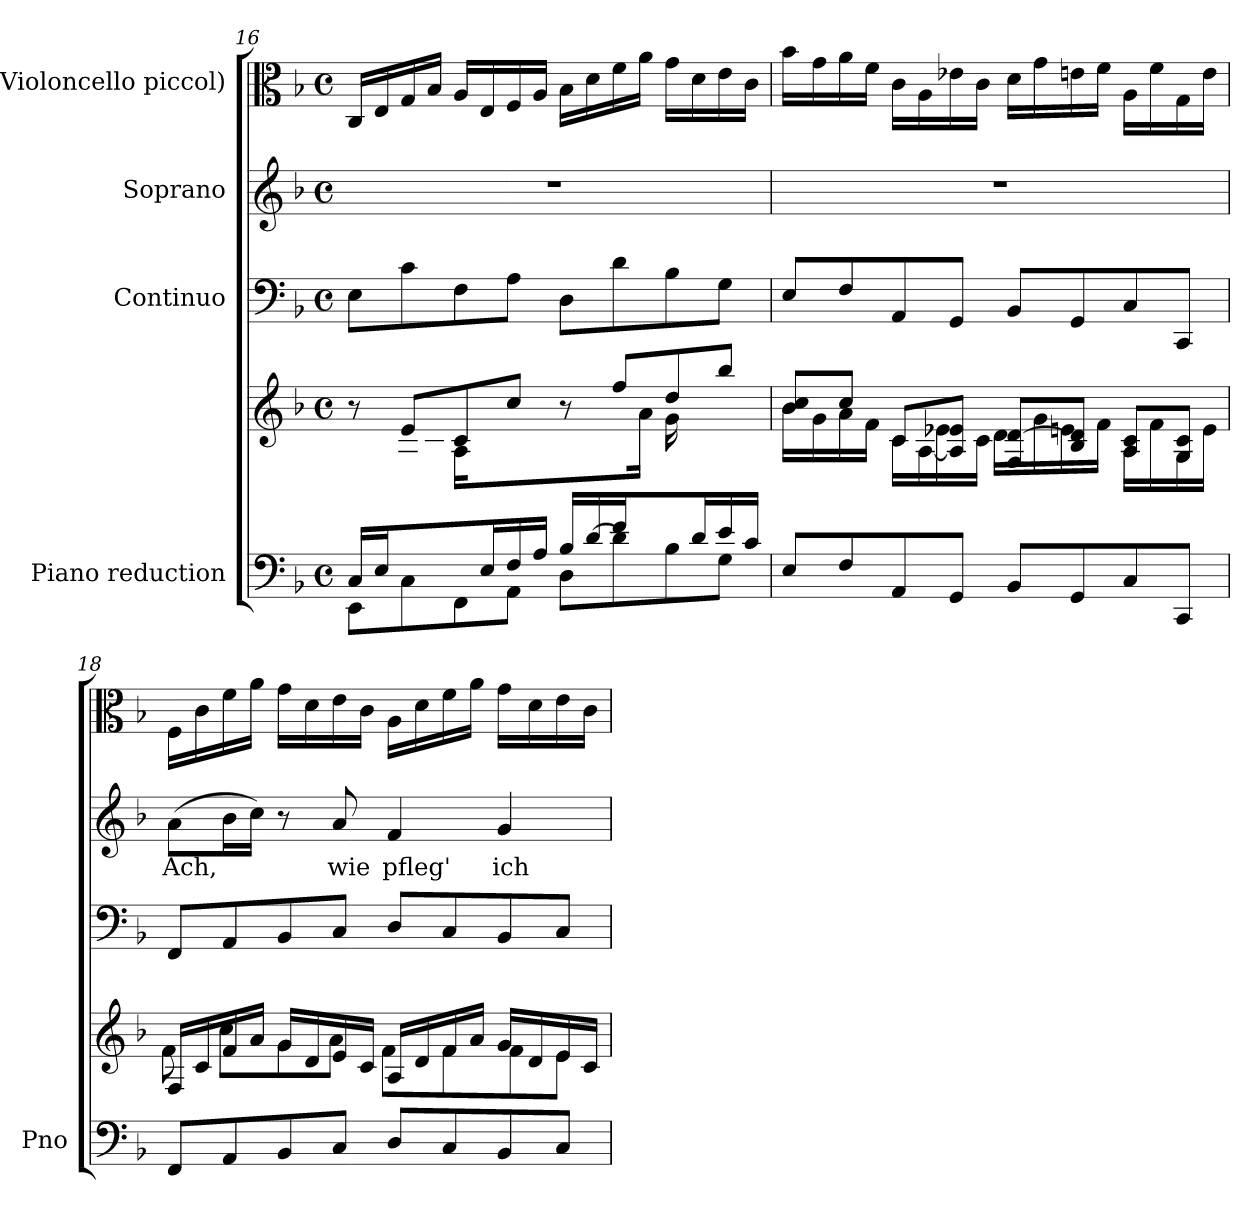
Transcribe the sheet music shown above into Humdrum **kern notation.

**kern	**kern	**kern	**kern	**text	**kern
*part4	*part4	*part3	*part2	*part2	*part1
*staff5	*staff4	*staff3	*staff2	*staff2	*staff1
*I"Piano reduction	*	*I"Continuo	*I"Soprano	*	*I"(Violoncello piccol)
*I'Pno	*	*	*	*	*
*clefF4	*clefG2	*clefF4	*clefG2	*	*clefC3
*k[b-]	*k[b-]	*k[b-]	*k[b-]	*	*k[b-]
*M4/4	*M4/4	*M4/4	*M4/4	*	*M4/4
*met(c)	*met(c)	*met(c)	*met(c)	*	*met(c)
=16	=16	=16	=16	=16	=16
*^	*^	*	*	*	*
16C/LL	8EE\L	8r	8ryy	8E\L	1r	.	16C/LL
16E/	.	.	.	.	.	.	16E/
8.ryy	8C\	8e/L	16G\	8c\	.	.	16G/
.	.	.	16B-\JJ	.	.	.	16B-/JJ
.	8FF\	8c/	16A\LL	8F\	.	.	16A/LL
16E/	.	.	4.ryy	.	.	.	16E/
16F/	8AA\J	8cc/J	.	8A\J	.	.	16F/
16A/JJ	.	.	.	.	.	.	16A/JJ
16B-/LL	8D\L	8r	.	8D\L	.	.	16B-\LL
[<16d/	.	.	.	.	.	.	16d\
16f/	8d\]	8ff/L	.	8d\	.	.	16f\
8ryy	.	.	16a\JJ	.	.	.	16a\JJ
.	8B-\	8dd/	16g\LL	8B-\	.	.	16g\LL
16d/	.	.	8.ryy	.	.	.	16d\
16e/	8G\J	8bb-/J	.	8G\J	.	.	16e\
16c/JJ	.	.	.	.	.	.	16c\JJ
*v	*v	*	*	*	*	*	*
!!LO:LB:g=z
=17	=17	=17	=17	=17	=17	=17
8E/L	8b-/ 8cc/L	16b-\LL	8E/L	1r	.	16b-\LL
.	.	16g\	.	.	.	16g\
8F/	8cc/J	16a\	8F/	.	.	16a\
.	.	16f\JJ	.	.	.	16f\JJ
8AA/	8c/L	16c\LL	8AA/	.	.	16c\LL
.	.	[16A\	.	.	.	16A\
8GG/J	8A/] 8e-X/J	16e-\	8GG/J	.	.	16e-X\
.	.	16c\JJ	.	.	.	16c\JJ
8BB-/L	8F/ [<8d/L	16d\LL	8BB-/L	.	.	16d\LL
.	.	16g\	.	.	.	16g\
8GG/	8B-/ 8d/]J	16en\	8GG/	.	.	16en\
.	.	16f\JJ	.	.	.	16f\JJ
8C/	8A/ 8c/L	16A\LL	8C/	.	.	16A\LL
.	.	16f\	.	.	.	16f\
8CC/J	8G/ 8c/J	16G\	8CC/J	.	.	16G\
.	.	16e\JJ	.	.	.	16e\JJ
=18	=18	=18	=18	=18	=18	=18
!	!	!	!	!	!LO:LY:b	!
8FF/L	16F/LL	8f\	8FF/L	(8a\L	Ach,	16F\LL
.	16c/	.	.	.	.	16c\
8AA/	16f/	8cc\L	8AA/	16b-\L	.	16f\
.	16a/JJ	.	.	16cc\JJ)	.	16a\JJ
8BB-/	16g/LL	8g\	8BB-/	8r	.	16g\LL
.	16d/	.	.	.	.	16d\
!	!	!	!	!	!LO:LY:b	!
8C/J	16e/	8a\J	8C/J	8a/	wie	16e\
.	16c/JJ	.	.	.	.	16c\JJ
!	!	!	!	!	!LO:LY:b	!
8D/L	16A/LL	8f\L	8D/L	4f/	pfleg'	16A\LL
.	16d/	.	.	.	.	16d\
8C/	16f/	8f\	8C/	.	.	16f\
.	16a/JJ	.	.	.	.	16a\JJ
!	!	!	!	!	!LO:LY:b	!
8BB-/	16g/LL	8f\	8BB-/	4g/	ich	16g\LL
.	16d/	.	.	.	.	16d\
8C/J	16e/	8e\J	8C/J	.	.	16e\
.	16c/JJ	.	.	.	.	16c\JJ
*	*v	*v	*	*	*	*
=	=	=	=	=	=
*-	*-	*-	*-	*-	*-
